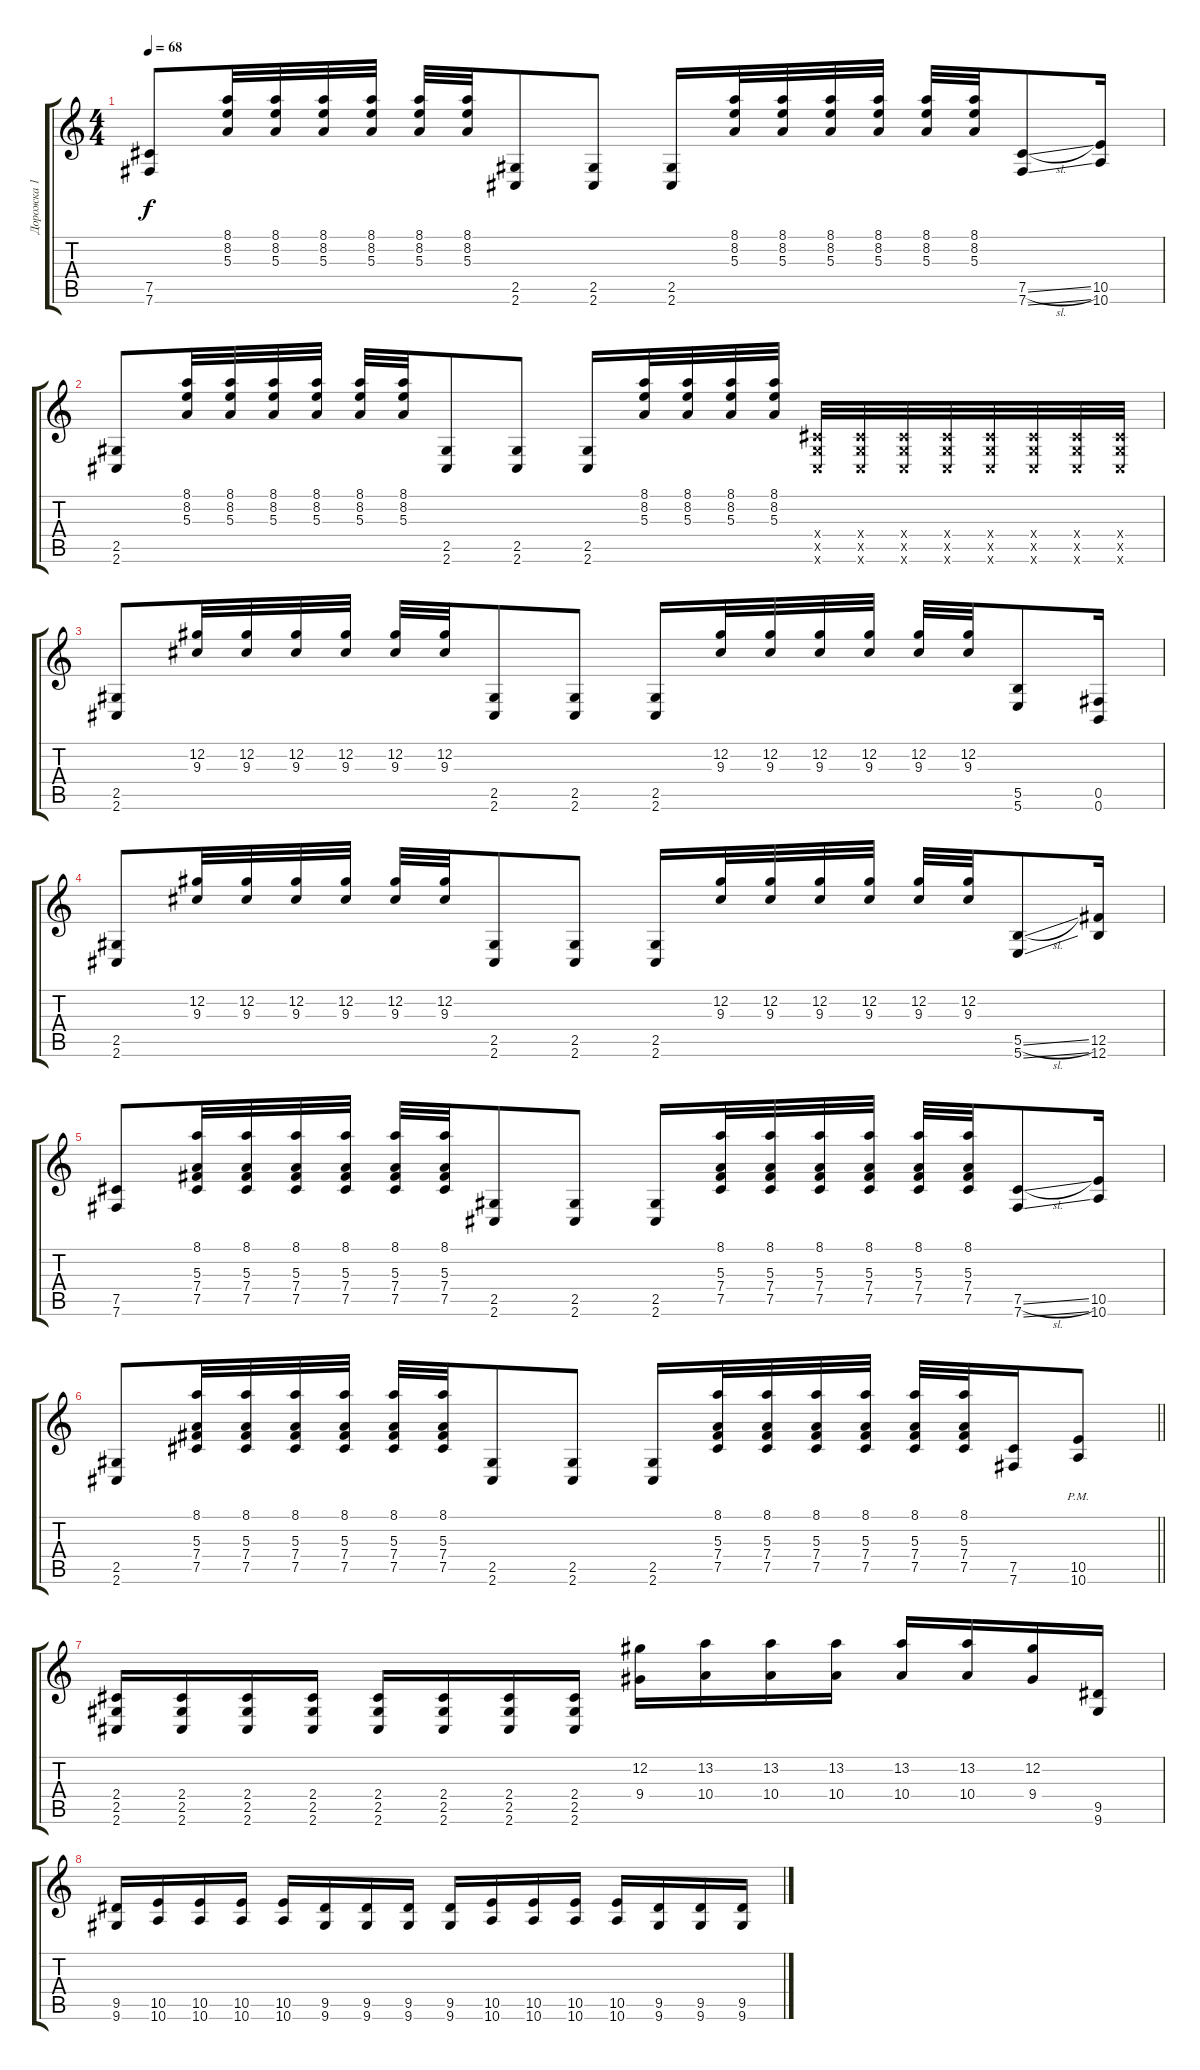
\track ("Дорожка 1" "Дорожка 1") {instrument distortionguitar}
\staff {score tabs}
\tuning (Db4 Ab3 E3 B2 Gb2 B1) {hide}
\ts (4 4)
\tempo 68
\clef g2
\ks c
(7.5 7.6).8{dy f} (8.1 8.2 5.3).32 (8.1 8.2 5.3).32 (8.1 8.2 5.3).32 (8.1 8.2 5.3).32 (8.1 8.2 5.3).32 (8.1 8.2 5.3).32 (2.5 2.6).8 (2.5 2.6).8 (2.5 2.6).16 (8.1 8.2 5.3).32 (8.1 8.2 5.3).32 (8.1 8.2 5.3).32 (8.1 8.2 5.3).32 (8.1 8.2 5.3).32 (8.1 8.2 5.3).32 (7.5{sl} 7.6{ss}).8 (10.5 10.6).16 |
(2.5 2.6).8 (8.1 8.2 5.3).32 (8.1 8.2 5.3).32 (8.1 8.2 5.3).32 (8.1 8.2 5.3).32 (8.1 8.2 5.3).32 (8.1 8.2 5.3).32 (2.5 2.6).8 (2.5 2.6).8 (2.5 2.6).16 (8.1 8.2 5.3).32 (8.1 8.2 5.3).32 (8.1 8.2 5.3).32 (8.1 8.2 5.3).32 (2.4{x} 2.5{x} 2.6{x}).32 (2.4{x} 2.5{x} 2.6{x}).32 (2.4{x} 2.5{x} 2.6{x}).32 (2.4{x} 2.5{x} 2.6{x}).32 (2.4{x} 2.5{x} 2.6{x}).32 (2.4{x} 2.5{x} 2.6{x}).32 (2.4{x} 2.5{x} 2.6{x}).32 (2.4{x} 2.5{x} 2.6{x}).32 |
(2.5 2.6).8 (12.2 9.3).32 (12.2 9.3).32 (12.2 9.3).32 (12.2 9.3).32 (12.2 9.3).32 (12.2 9.3).32 (2.5 2.6).8 (2.5 2.6).8 (2.5 2.6).16 (12.2 9.3).32 (12.2 9.3).32 (12.2 9.3).32 (12.2 9.3).32 (12.2 9.3).32 (12.2 9.3).32 (5.5 5.6).8 (0.5 0.6).16 |
(2.5 2.6).8 (12.2 9.3).32 (12.2 9.3).32 (12.2 9.3).32 (12.2 9.3).32 (12.2 9.3).32 (12.2 9.3).32 (2.5 2.6).8 (2.5 2.6).8 (2.5 2.6).16 (12.2 9.3).32 (12.2 9.3).32 (12.2 9.3).32 (12.2 9.3).32 (12.2 9.3).32 (12.2 9.3).32 (5.5{sl} 5.6{ss}).8 (12.5 12.6).16 |
(7.5 7.6).8 (8.1 5.3 7.4 7.5).32 (8.1 5.3 7.4 7.5).32 (8.1 5.3 7.4 7.5).32 (8.1 5.3 7.4 7.5).32 (8.1 5.3 7.4 7.5).32 (8.1 5.3 7.4 7.5).32 (2.5 2.6).8 (2.5 2.6).8 (2.5 2.6).16 (8.1 5.3 7.4 7.5).32 (8.1 5.3 7.4 7.5).32 (8.1 5.3 7.4 7.5).32 (8.1 5.3 7.4 7.5).32 (8.1 5.3 7.4 7.5).32 (8.1 5.3 7.4 7.5).32 (7.5{sl} 7.6{ss}).8 (10.5 10.6).16 |
\barLineRight lightlight
(2.5 2.6).8 (8.1 5.3 7.4 7.5).32 (8.1 5.3 7.4 7.5).32 (8.1 5.3 7.4 7.5).32 (8.1 5.3 7.4 7.5).32 (8.1 5.3 7.4 7.5).32 (8.1 5.3 7.4 7.5).32 (2.5 2.6).8 (2.5 2.6).8 (2.5 2.6).16 (8.1 5.3 7.4 7.5).32 (8.1 5.3 7.4 7.5).32 (8.1 5.3 7.4 7.5).32 (8.1 5.3 7.4 7.5).32 (8.1 5.3 7.4 7.5).32 (8.1 5.3 7.4 7.5).32 (7.5 7.6).16 (10.5{pm} 10.6{pm}).8 |
\section ("" "")
(2.4 2.5 2.6).16 (2.4 2.5 2.6).16 (2.4 2.5 2.6).16 (2.4 2.5 2.6).16 (2.4 2.5 2.6).16 (2.4 2.5 2.6).16 (2.4 2.5 2.6).16 (2.4 2.5 2.6).16 (12.2 9.4).16 (13.2 10.4).16 (13.2 10.4).16 (13.2 10.4).16 (13.2 10.4).16 (13.2 10.4).16 (12.2 9.4).16 (9.5 9.6).16 |
(9.5 9.6).16 (10.5 10.6).16 (10.5 10.6).16 (10.5 10.6).16 (10.5 10.6).16 (9.5 9.6).16 (9.5 9.6).16 (9.5 9.6).16 (9.5 9.6).16 (10.5 10.6).16 (10.5 10.6).16 (10.5 10.6).16 (10.5 10.6).16 (9.5 9.6).16 (9.5 9.6).16 (9.5 9.6).16
